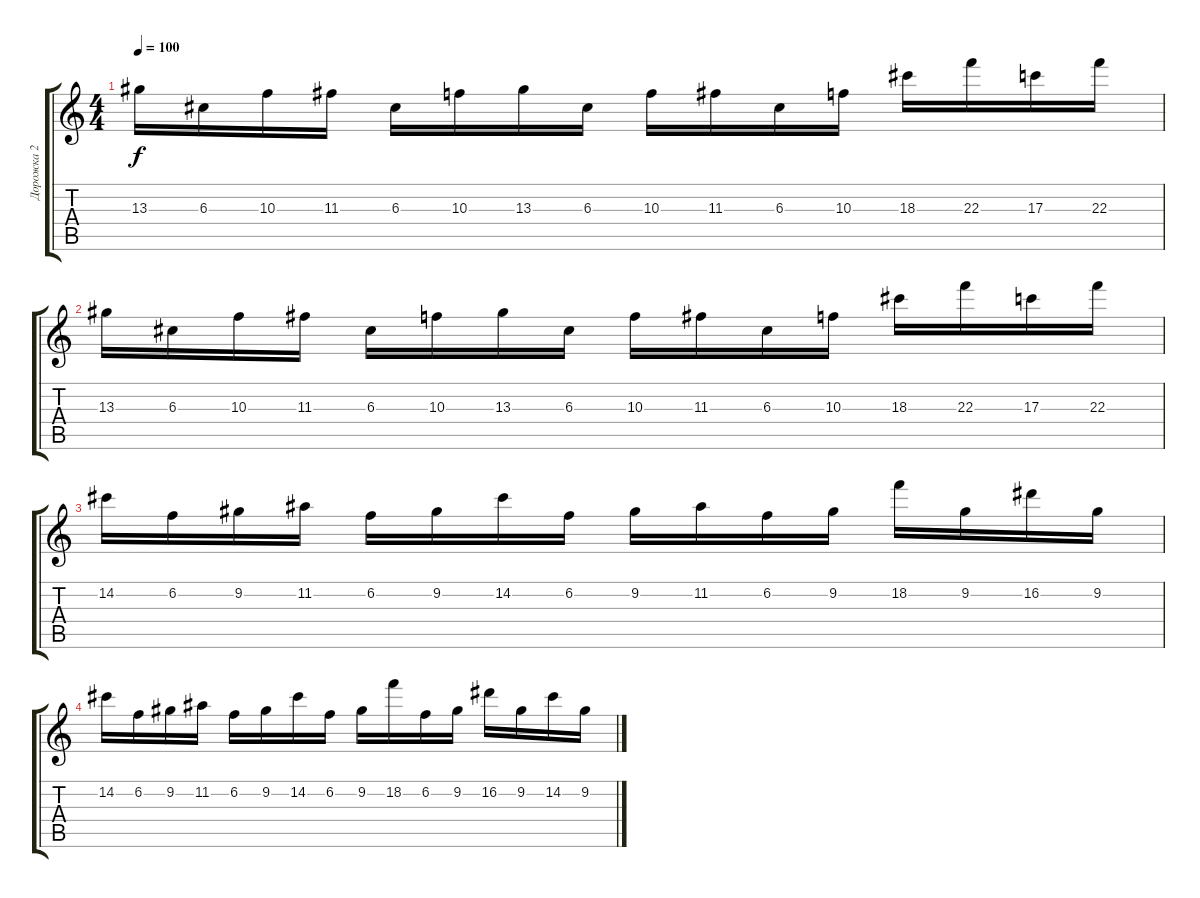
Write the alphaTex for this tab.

\track ("Дорожка 2" "Дорожка 2") {instrument electricguitarclean}
\staff {score tabs}
\tuning (E4 B3 G3 D3 A2 Db2) {hide}
\ts (4 4)
\tempo 100
\clef g2
\ks c
13.3.16{dy f} 6.3.16 10.3.16 11.3.16 6.3.16 10.3.16 13.3.16 6.3.16 10.3.16 11.3.16 6.3.16 10.3.16 18.3.16 22.3.16 17.3.16 22.3.16 |
13.3.16 6.3.16 10.3.16 11.3.16 6.3.16 10.3.16 13.3.16 6.3.16 10.3.16 11.3.16 6.3.16 10.3.16 18.3.16 22.3.16 17.3.16 22.3.16 |
14.2.16 6.2.16 9.2.16 11.2.16 6.2.16 9.2.16 14.2.16 6.2.16 9.2.16 11.2.16 6.2.16 9.2.16 18.2.16 9.2.16 16.2.16 9.2.16 |
14.2.16 6.2.16 9.2.16 11.2.16 6.2.16 9.2.16 14.2.16 6.2.16 9.2.16 18.2.16 6.2.16 9.2.16 16.2.16 9.2.16 14.2.16 9.2.16
